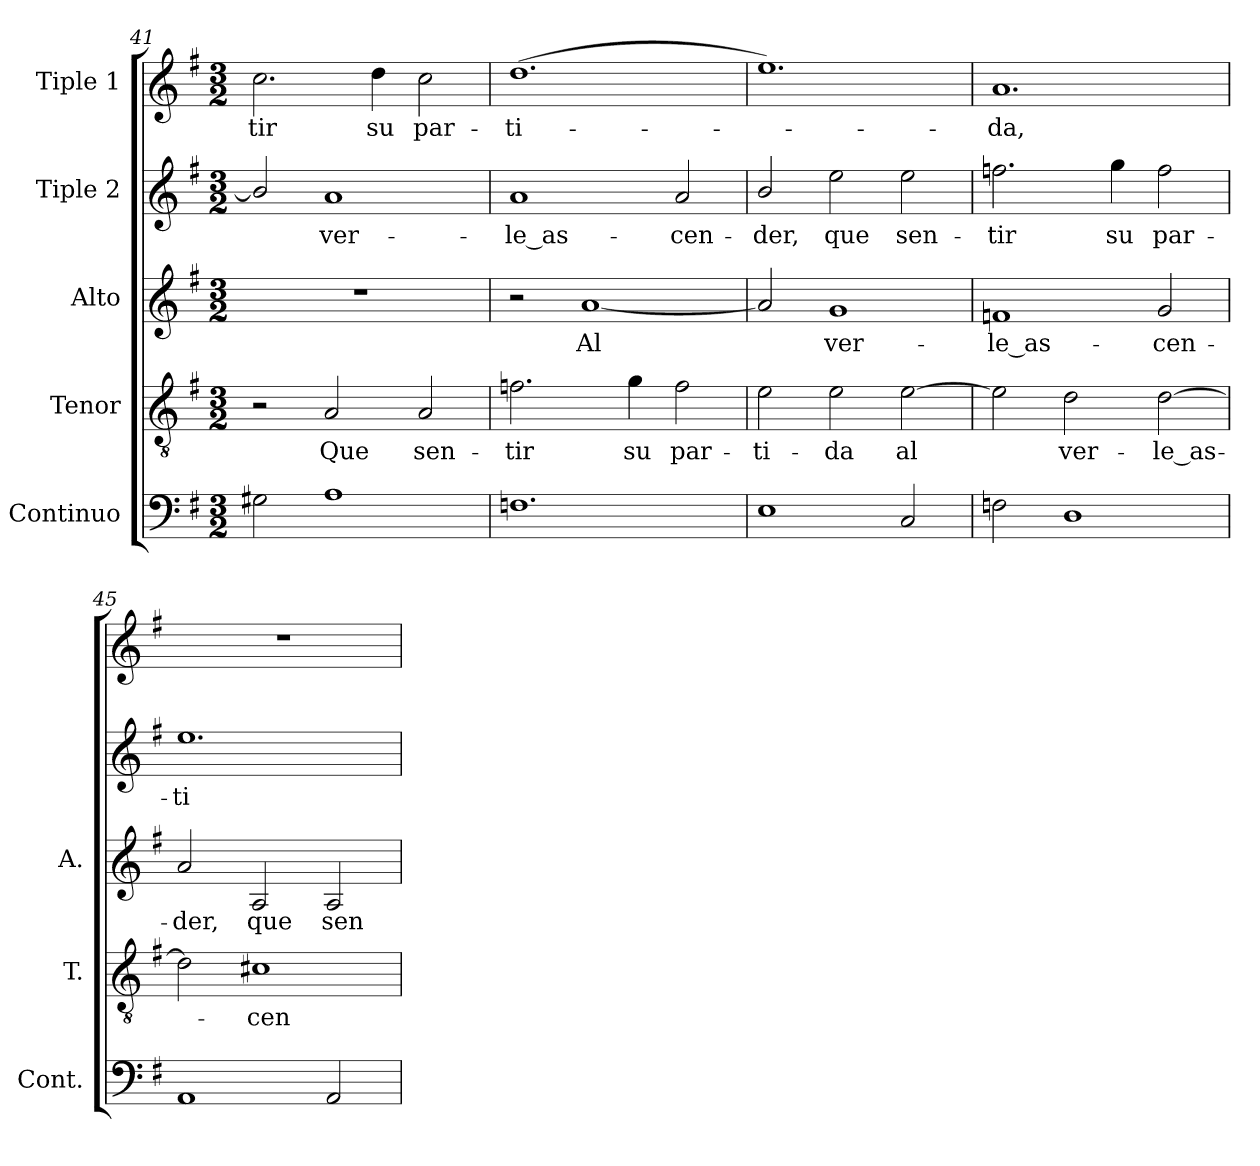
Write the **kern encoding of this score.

**kern	**kern	**text	**kern	**text	**kern	**text	**kern	**text
*part5	*part4	*part4	*part3	*part3	*part2	*part2	*part1	*part1
*staff5	*staff4	*staff4	*staff3	*staff3	*staff2	*staff2	*staff1	*staff1
*I"Continuo	*I"Tenor	*	*I"Alto	*	*I"Tiple 2	*	*I"Tiple 1	*
*I'Cont.	*I'T.	*	*I'A.	*	*	*	*	*
*clefF4	*clefGv2	*	*clefG2	*	*clefG2	*	*clefG2	*
*	*ITrd7c12	*	*	*	*	*	*	*
*k[f#]	*k[f#]	*	*k[f#]	*	*k[f#]	*	*k[f#]	*
*G:	*G:	*	*G:	*	*G:	*	*G:	*
*M3/2	*M3/2	*	*M3/2	*	*M3/2	*	*M3/2	*
=41	=41	=41	=41	=41	=41	=41	=41	=41
!	!	!	!LO:N:vis=1	!	!	!	!	!
!	!	!	!	!	!	!	!	!LO:LY:b:color=#000000
2G#Xi\	2r	.	1.r	.	2bi/]	.	2.cci\	-tir
!	!	!LO:LY:b:color=#000000	!	!	!	!	!	!
!	!	!	!	!	!	!LO:LY:b:color=#000000	!	!
1Ai	2AAi/	Que	.	.	1ai	ver-	.	.
!	!	!	!	!	!	!	!	!LO:LY:b:color=#000000
.	.	.	.	.	.	.	4ddi\	su
!	!	!LO:LY:b:color=#000000	!	!	!	!	!	!
!	!	!	!	!	!	!	!	!LO:LY:b:color=#000000
.	2AAi/	sen-	.	.	.	.	2cci\	par-
=42	=42	=42	=42	=42	=42	=42	=42	=42
!	!	!LO:LY:b:color=#000000	!	!	!	!	!	!
!	!	!	!	!	!	!LO:LY:b:color=#000000	!	!
!	!	!	!	!	!	!	!	!LO:LY:b:color=#000000
1.Fni	2.Fni\	-tir	2r	.	1ai	-le_as-	(1.ddi	-ti-
!	!	!	!	!LO:LY:b:color=#000000	!	!	!	!
.	.	.	[1ai	Al	.	.	.	.
!	!	!LO:LY:b:color=#000000	!	!	!	!	!	!
.	4Gi\	su	.	.	.	.	.	.
!	!	!LO:LY:b:color=#000000	!	!	!	!	!	!
!	!	!	!	!	!	!LO:LY:b:color=#000000	!	!
.	2Fi\	par-	.	.	2ai/	-cen-	.	.
=43	=43	=43	=43	=43	=43	=43	=43	=43
!	!	!LO:LY:b:color=#000000	!	!	!	!	!	!
!	!	!	!	!	!	!LO:LY:b:color=#000000	!	!
1Ei	2Ei\	-ti-	2ai/]	.	2bi/	-der,	1.eei)	.
!	!	!LO:LY:b:color=#000000	!	!	!	!	!	!
!	!	!	!	!LO:LY:b:color=#000000	!	!	!	!
!	!	!	!	!	!	!LO:LY:b:color=#000000	!	!
.	2Ei\	-da	1gi	ver-	2eei\	que	.	.
!	!	!LO:LY:b:color=#000000	!	!	!	!	!	!
!	!	!	!	!	!	!LO:LY:b:color=#000000	!	!
2Ci/	[2Ei\	al	.	.	2eei\	sen-	.	.
!!LO:LB:g=z
=44	=44	=44	=44	=44	=44	=44	=44	=44
!	!	!	!	!LO:LY:b:color=#000000	!	!	!	!
!	!	!	!	!	!	!LO:LY:b:color=#000000	!	!
!	!	!	!	!	!	!	!	!LO:LY:b:color=#000000
2Fni\	2Ei\]	.	1fni	-le_as-	2.ffni\	-tir	1.ai	-da,
!	!	!LO:LY:b:color=#000000	!	!	!	!	!	!
1Di	2Di\	ver-	.	.	.	.	.	.
!	!	!	!	!	!	!LO:LY:b:color=#000000	!	!
.	.	.	.	.	4ggi\	su	.	.
!	!	!LO:LY:b:color=#000000	!	!	!	!	!	!
!	!	!	!	!LO:LY:b:color=#000000	!	!	!	!
!	!	!	!	!	!	!LO:LY:b:color=#000000	!	!
.	[2Di\	-le_as-	2gi/	-cen-	2ffi\	par-	.	.
=45	=45	=45	=45	=45	=45	=45	=45	=45
!	!	!	!	!LO:LY:b:color=#000000	!	!	!	!
!	!	!	!	!	!	!LO:LY:b:color=#000000	!LO:N:vis=1	!
1AAi	2Di\]	.	2ai/	-der,	1.eei	-ti-	1.r	.
!	!	!LO:LY:b:color=#000000	!	!	!	!	!	!
!	!	!	!	!LO:LY:b:color=#000000	!	!	!	!
.	1C#Xi	-cen-	2Ai/	que	.	.	.	.
!	!	!	!	!LO:LY:b:color=#000000	!	!	!	!
2AAi/	.	.	2Ai/	sen-	.	.	.	.
=	=	=	=	=	=	=	=	=
*-	*-	*-	*-	*-	*-	*-	*-	*-
